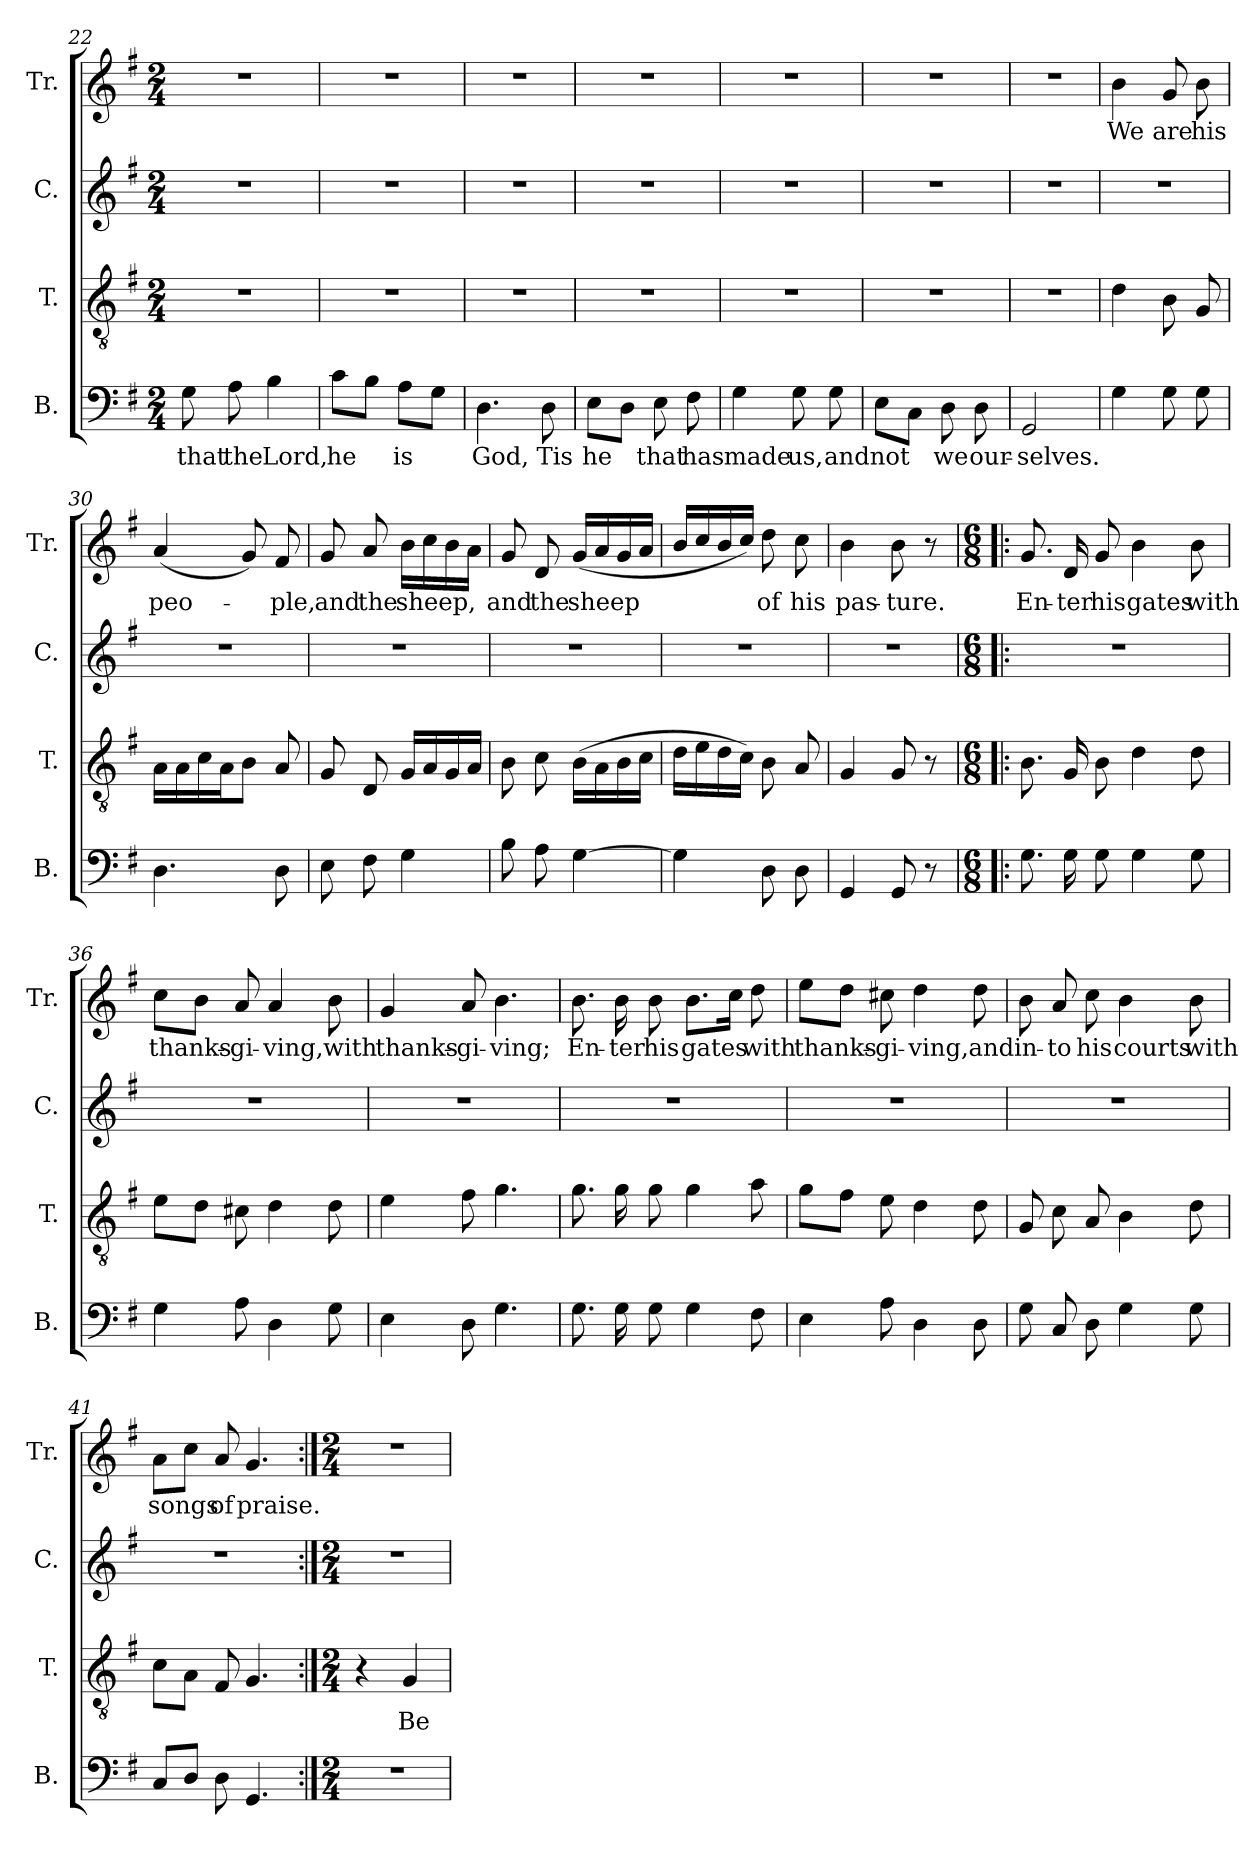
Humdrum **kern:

**kern	**text	**kern	**text	**kern	**kern	**text
*part4	*part4	*part3	*part3	*part2	*part1	*part1
*staff4	*staff4	*staff3	*staff3	*staff2	*staff1	*staff1
*I"B.	*	*I"T.	*	*I"C.	*I"Tr.	*
*I'B.	*	*I'T.	*	*I'C.	*I'Tr.	*
*clefF4	*	*clefGv2	*	*clefG2	*clefG2	*
*k[f#]	*	*k[f#]	*	*k[f#]	*k[f#]	*
*M2/4	*	*M2/4	*	*M2/4	*M2/4	*
=22	=22	=22	=22	=22	=22	=22
!	!LO:LY:b	!	!	!	!	!
8G\	that	2r	.	2r	2r	.
!	!LO:LY:b	!	!	!	!	!
8A\	the	.	.	.	.	.
!	!LO:LY:b	!	!	!	!	!
4B\	Lord,	.	.	.	.	.
=23	=23	=23	=23	=23	=23	=23
!	!LO:LY:b	!	!	!	!	!
8c\L	he	2r	.	2r	2r	.
8B\J	.	.	.	.	.	.
!	!LO:LY:b	!	!	!	!	!
8A\L	is	.	.	.	.	.
8G\J	.	.	.	.	.	.
=24	=24	=24	=24	=24	=24	=24
!	!LO:LY:b	!	!	!	!	!
4.D\	God,	2r	.	2r	2r	.
!	!LO:LY:b	!	!	!	!	!
8D\	Tis	.	.	.	.	.
=25	=25	=25	=25	=25	=25	=25
!	!LO:LY:b	!	!	!	!	!
8E\L	he	2r	.	2r	2r	.
8D\J	.	.	.	.	.	.
!	!LO:LY:b	!	!	!	!	!
8E\	that	.	.	.	.	.
!	!LO:LY:b	!	!	!	!	!
8F#\	has	.	.	.	.	.
=26	=26	=26	=26	=26	=26	=26
!	!LO:LY:b	!	!	!	!	!
4G\	made	2r	.	2r	2r	.
!	!LO:LY:b	!	!	!	!	!
8G\	us,	.	.	.	.	.
!	!LO:LY:b	!	!	!	!	!
8G\	and	.	.	.	.	.
=27	=27	=27	=27	=27	=27	=27
!	!LO:LY:b	!	!	!	!	!
8E\L	not	2r	.	2r	2r	.
8C\J	.	.	.	.	.	.
!	!LO:LY:b	!	!	!	!	!
8D\	we	.	.	.	.	.
!	!LO:LY:b	!	!	!	!	!
8D\	our-	.	.	.	.	.
=28	=28	=28	=28	=28	=28	=28
!	!LO:LY:b	!	!	!	!	!
2GG/	-selves.	2r	.	2r	2r	.
=29	=29	=29	=29	=29	=29	=29
!	!	!	!	!	!	!LO:LY:b
4G\	.	4d\	.	2r	4b\	We
!	!	!	!	!	!	!LO:LY:b
8G\	.	8B\	.	.	8g/	are
!	!	!	!	!	!	!LO:LY:b
8G\	.	8G/	.	.	8b\	his
=30	=30	=30	=30	=30	=30	=30
!	!	!	!	!	!	!LO:LY:b
4.D\	.	16A\LL	.	2r	(4a/	peo-
.	.	16A\	.	.	.	.
.	.	16c\	.	.	.	.
.	.	16A\J	.	.	.	.
.	.	8B\J	.	.	8g/)	.
!	!	!	!	!	!	!LO:LY:b
8D\	.	8A/	.	.	8f#/	-ple,
=31	=31	=31	=31	=31	=31	=31
!	!	!	!	!	!	!LO:LY:b
8E\	.	8G/	.	2r	8g/	and
!	!	!	!	!	!	!LO:LY:b
8F#\	.	8D/	.	.	8a/	the
!	!	!	!	!	!	!LO:LY:b
4G\	.	16G/LL	.	.	16b\LL	sheep,
.	.	16A/	.	.	16cc\	.
.	.	16G/	.	.	16b\	.
.	.	16A/JJ	.	.	16a\JJ	.
=32	=32	=32	=32	=32	=32	=32
!	!	!	!	!	!	!LO:LY:b
8B\	.	8B\	.	2r	8g/	and
!	!	!	!	!	!	!LO:LY:b
8A\	.	8c\	.	.	8d/	the
!	!	!	!	!	!	!LO:LY:b
[4G\	.	(16B\LL	.	.	(16g/LL	sheep
.	.	16A\	.	.	16a/	.
.	.	16B\	.	.	16g/	.
.	.	16c\JJ	.	.	16a/JJ	.
=33	=33	=33	=33	=33	=33	=33
4G\]	.	16d\LL	.	2r	16b/LL	.
.	.	16e\	.	.	16cc/	.
.	.	16d\	.	.	16b/	.
.	.	16c\JJ)	.	.	16cc/JJ)	.
!	!	!	!	!	!	!LO:LY:b
8D\	.	8B\	.	.	8dd\	of
!	!	!	!	!	!	!LO:LY:b
8D\	.	8A/	.	.	8cc\	his
=34	=34	=34	=34	=34	=34	=34
!	!	!	!	!	!	!LO:LY:b
4GG/	.	4G/	.	2r	4b\	pas-
!	!	!	!	!	!	!LO:LY:b
8GG/	.	8G/	.	.	8b\	-ture.
8r	.	8r	.	.	8r	.
=35!|:	=35!|:	=35!|:	=35!|:	=35!|:	=35!|:	=35!|:
*M6/8	*	*M6/8	*	*M6/8	*M6/8	*
!	!	!	!	!	!	!LO:LY:b
8.G\	.	8.B\	.	2.r	8.g/	En-
!	!	!	!	!	!	!LO:LY:b
16G\	.	16G/	.	.	16d/	-ter
!	!	!	!	!	!	!LO:LY:b
8G\	.	8B\	.	.	8g/	his
!	!	!	!	!	!	!LO:LY:b
4G\	.	4d\	.	.	4b\	gates
!	!	!	!	!	!	!LO:LY:b
8G\	.	8d\	.	.	8b\	with
=36	=36	=36	=36	=36	=36	=36
!	!	!	!	!	!	!LO:LY:b
4G\	.	8e\L	.	2.r	8cc\L	thanks-
.	.	8d\J	.	.	8b\J	.
!	!	!	!	!	!	!LO:LY:b
8A\	.	8c#X\	.	.	8a/	-gi-
!	!	!	!	!	!	!LO:LY:b
4D\	.	4d\	.	.	4a/	-ving,
!	!	!	!	!	!	!LO:LY:b
8G\	.	8d\	.	.	8b\	with
=37	=37	=37	=37	=37	=37	=37
!	!	!	!	!	!	!LO:LY:b
4E\	.	4e\	.	2.r	4g/	thanks-
!	!	!	!	!	!	!LO:LY:b
8D\	.	8f#\	.	.	8a/	-gi-
!	!	!	!	!	!	!LO:LY:b
4.G\	.	4.g\	.	.	4.b\	-ving;
=38	=38	=38	=38	=38	=38	=38
!	!	!	!	!	!	!LO:LY:b
8.G\	.	8.g\	.	2.r	8.b\	En-
!	!	!	!	!	!	!LO:LY:b
16G\	.	16g\	.	.	16b\	-ter
!	!	!	!	!	!	!LO:LY:b
8G\	.	8g\	.	.	8b\	his
!	!	!	!	!	!	!LO:LY:b
4G\	.	4g\	.	.	8.b\L	gates
.	.	.	.	.	16cc\Jk	.
!	!	!	!	!	!	!LO:LY:b
8F#\	.	8a\	.	.	8dd\	with
=39	=39	=39	=39	=39	=39	=39
!	!	!	!	!	!	!LO:LY:b
4E\	.	8g\L	.	2.r	8ee\L	thanks-
.	.	8f#\J	.	.	8dd\J	.
!	!	!	!	!	!	!LO:LY:b
8A\	.	8e\	.	.	8cc#X\	-gi-
!	!	!	!	!	!	!LO:LY:b
4D\	.	4d\	.	.	4dd\	-ving,
!	!	!	!	!	!	!LO:LY:b
8D\	.	8d\	.	.	8dd\	and
=40	=40	=40	=40	=40	=40	=40
!	!	!	!	!	!	!LO:LY:b
8G\	.	8G/	.	2.r	8b\	in-
!	!	!	!	!	!	!LO:LY:b
8C/	.	8c\	.	.	8a/	-to
!	!	!	!	!	!	!LO:LY:b
8D\	.	8A/	.	.	8cc\	his
!	!	!	!	!	!	!LO:LY:b
4G\	.	4B\	.	.	4b\	courts
!	!	!	!	!	!	!LO:LY:b
8G\	.	8d\	.	.	8b\	with
=41	=41	=41	=41	=41	=41	=41
!	!	!	!	!	!	!LO:LY:b
8C/L	.	8c\L	.	2.r	8a\L	songs
8D/J	.	8A\J	.	.	8cc\J	.
!	!	!	!	!	!	!LO:LY:b
8D\	.	8F#/	.	.	8a/	of
!	!	!	!	!	!	!LO:LY:b
4.GG/	.	4.G/	.	.	4.g/	praise.
=42:|!	=42:|!	=42:|!	=42:|!	=42:|!	=42:|!	=42:|!
*M2/4	*	*M2/4	*	*M2/4	*M2/4	*
2r	.	4r	.	2r	2r	.
!	!	!	!LO:LY:b	!	!	!
.	.	4G/	Be	.	.	.
=	=	=	=	=	=	=
*-	*-	*-	*-	*-	*-	*-
